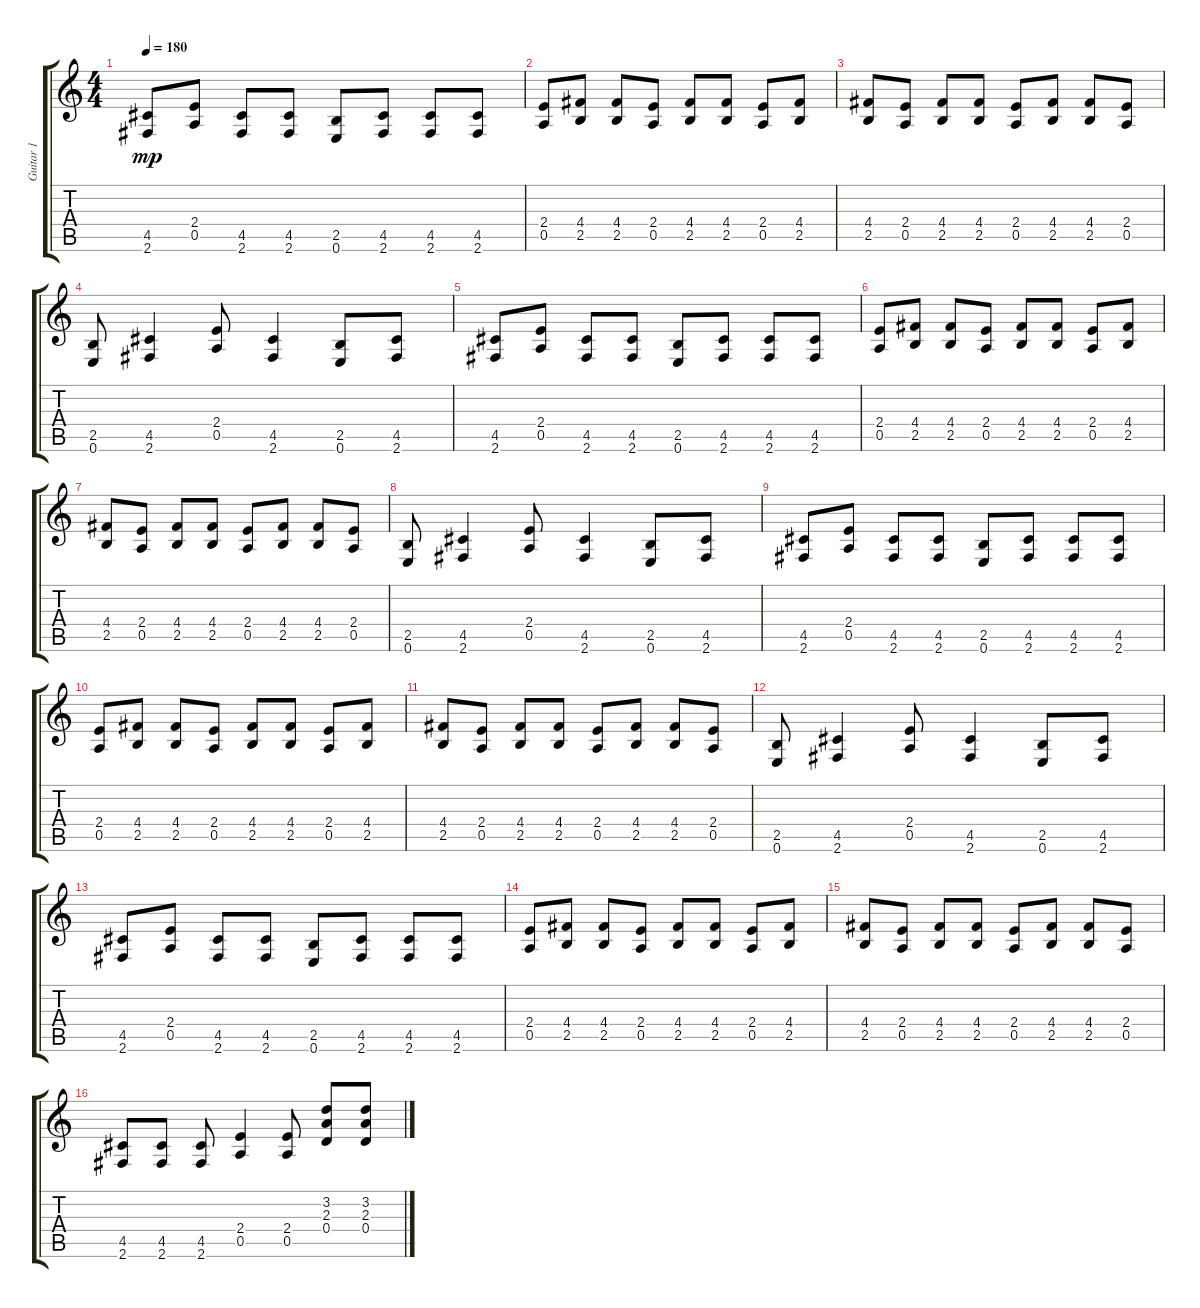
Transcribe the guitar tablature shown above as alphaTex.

\track ("Guitar 1" "Guitar 1") {instrument overdrivenguitar}
\staff {score tabs}
\tuning (E4 B3 G3 D3 A2 E2) {hide}
\ts (4 4)
\tempo 180
\clef g2
\ks c
(4.5 2.6).8{dy mp} (2.4 0.5).8 (4.5 2.6).8 (4.5 2.6).8 (2.5 0.6).8 (4.5 2.6).8 (4.5 2.6).8 (4.5 2.6).8 |
(2.4 0.5).8 (4.4 2.5).8 (4.4 2.5).8 (2.4 0.5).8 (4.4 2.5).8 (4.4 2.5).8 (2.4 0.5).8 (4.4 2.5).8 |
(4.4 2.5).8 (2.4 0.5).8 (4.4 2.5).8 (4.4 2.5).8 (2.4 0.5).8 (4.4 2.5).8 (4.4 2.5).8 (2.4 0.5).8 |
(2.5 0.6).8 (4.5 2.6).4 (2.4 0.5).8 (4.5 2.6).4 (2.5 0.6).8 (4.5 2.6).8 |
(4.5 2.6).8 (2.4 0.5).8 (4.5 2.6).8 (4.5 2.6).8 (2.5 0.6).8 (4.5 2.6).8 (4.5 2.6).8 (4.5 2.6).8 |
(2.4 0.5).8 (4.4 2.5).8 (4.4 2.5).8 (2.4 0.5).8 (4.4 2.5).8 (4.4 2.5).8 (2.4 0.5).8 (4.4 2.5).8 |
(4.4 2.5).8 (2.4 0.5).8 (4.4 2.5).8 (4.4 2.5).8 (2.4 0.5).8 (4.4 2.5).8 (4.4 2.5).8 (2.4 0.5).8 |
(2.5 0.6).8 (4.5 2.6).4 (2.4 0.5).8 (4.5 2.6).4 (2.5 0.6).8 (4.5 2.6).8 |
(4.5 2.6).8 (2.4 0.5).8 (4.5 2.6).8 (4.5 2.6).8 (2.5 0.6).8 (4.5 2.6).8 (4.5 2.6).8 (4.5 2.6).8 |
(2.4 0.5).8 (4.4 2.5).8 (4.4 2.5).8 (2.4 0.5).8 (4.4 2.5).8 (4.4 2.5).8 (2.4 0.5).8 (4.4 2.5).8 |
(4.4 2.5).8 (2.4 0.5).8 (4.4 2.5).8 (4.4 2.5).8 (2.4 0.5).8 (4.4 2.5).8 (4.4 2.5).8 (2.4 0.5).8 |
(2.5 0.6).8 (4.5 2.6).4 (2.4 0.5).8 (4.5 2.6).4 (2.5 0.6).8 (4.5 2.6).8 |
(4.5 2.6).8 (2.4 0.5).8 (4.5 2.6).8 (4.5 2.6).8 (2.5 0.6).8 (4.5 2.6).8 (4.5 2.6).8 (4.5 2.6).8 |
(2.4 0.5).8 (4.4 2.5).8 (4.4 2.5).8 (2.4 0.5).8 (4.4 2.5).8 (4.4 2.5).8 (2.4 0.5).8 (4.4 2.5).8 |
(4.4 2.5).8 (2.4 0.5).8 (4.4 2.5).8 (4.4 2.5).8 (2.4 0.5).8 (4.4 2.5).8 (4.4 2.5).8 (2.4 0.5).8 |
(4.5 2.6).8 (4.5 2.6).8 (4.5 2.6).8 (2.4 0.5).4 (2.4 0.5).8 (3.2 2.3 0.4).8 (3.2 2.3 0.4).8
